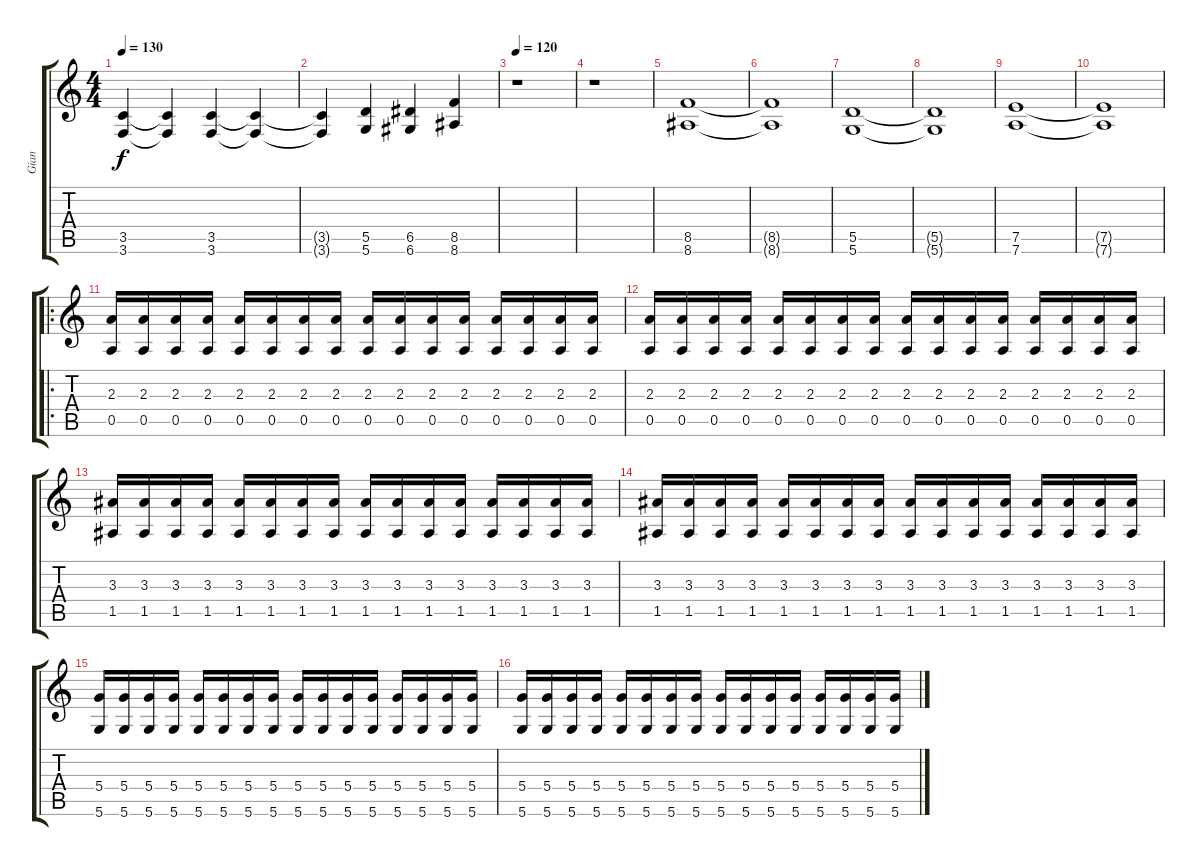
\track ("Gian" "Gian") {instrument overdrivenguitar}
\staff {score tabs}
\tuning (E4 B3 G3 D3 A2 D2) {hide}
\ts (4 4)
\tempo 130
\clef g2
\ks c
(3.5{t} 3.6{t}).4{dy f} (3.5{t} 3.6{t}).4 (3.5 3.6).4 (3.5{t} 3.6{t}).4 |
(3.5{t} 3.6{t}).4 (5.5 5.6).4 (6.5 6.6).4 (8.5 8.6).4 |
\tempo 120
r.1{volume 13 instrument overdrivenguitar} |
r.1 |
(8.5 8.6).1 |
(8.5{t} 8.6{t}).1 |
(5.5 5.6).1 |
(5.5{t} 5.6{t}).1 |
(7.5 7.6).1 |
(7.5{t} 7.6{t}).1 |
\ro
(2.3 0.5).16{balance 6 instrument distortionguitar} (2.3 0.5).16 (2.3 0.5).16 (2.3 0.5).16 (2.3 0.5).16 (2.3 0.5).16 (2.3 0.5).16 (2.3 0.5).16 (2.3 0.5).16 (2.3 0.5).16 (2.3 0.5).16 (2.3 0.5).16 (2.3 0.5).16 (2.3 0.5).16 (2.3 0.5).16 (2.3 0.5).16 |
(2.3 0.5).16 (2.3 0.5).16 (2.3 0.5).16 (2.3 0.5).16 (2.3 0.5).16 (2.3 0.5).16 (2.3 0.5).16 (2.3 0.5).16 (2.3 0.5).16 (2.3 0.5).16 (2.3 0.5).16 (2.3 0.5).16 (2.3 0.5).16 (2.3 0.5).16 (2.3 0.5).16 (2.3 0.5).16 |
(3.3 1.5).16 (3.3 1.5).16 (3.3 1.5).16 (3.3 1.5).16 (3.3 1.5).16 (3.3 1.5).16 (3.3 1.5).16 (3.3 1.5).16 (3.3 1.5).16 (3.3 1.5).16 (3.3 1.5).16 (3.3 1.5).16 (3.3 1.5).16 (3.3 1.5).16 (3.3 1.5).16 (3.3 1.5).16 |
(3.3 1.5).16 (3.3 1.5).16 (3.3 1.5).16 (3.3 1.5).16 (3.3 1.5).16 (3.3 1.5).16 (3.3 1.5).16 (3.3 1.5).16 (3.3 1.5).16 (3.3 1.5).16 (3.3 1.5).16 (3.3 1.5).16 (3.3 1.5).16 (3.3 1.5).16 (3.3 1.5).16 (3.3 1.5).16 |
(5.4 5.6).16 (5.4 5.6).16 (5.4 5.6).16 (5.4 5.6).16 (5.4 5.6).16 (5.4 5.6).16 (5.4 5.6).16 (5.4 5.6).16 (5.4 5.6).16 (5.4 5.6).16 (5.4 5.6).16 (5.4 5.6).16 (5.4 5.6).16 (5.4 5.6).16 (5.4 5.6).16 (5.4 5.6).16 |
(5.4 5.6).16 (5.4 5.6).16 (5.4 5.6).16 (5.4 5.6).16 (5.4 5.6).16 (5.4 5.6).16 (5.4 5.6).16 (5.4 5.6).16 (5.4 5.6).16 (5.4 5.6).16 (5.4 5.6).16 (5.4 5.6).16 (5.4 5.6).16 (5.4 5.6).16 (5.4 5.6).16 (5.4 5.6).16
